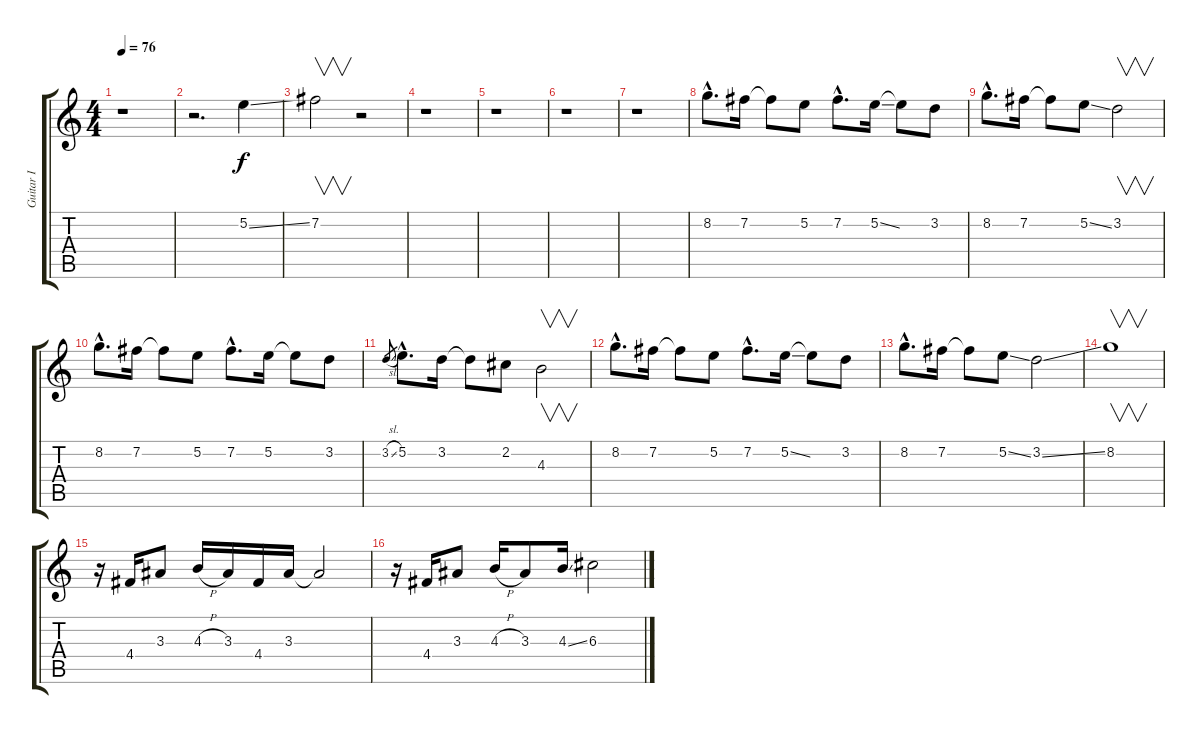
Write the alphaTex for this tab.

\track ("Guitar I" "Guitar I") {instrument distortionguitar}
\staff {score tabs}
\tuning (E4 B3 G3 D3 A2 E2) {hide}
\ts (4 4)
\tempo 76
\clef g2
\ks c
r.1{dy f} |
r.2{d} 5.2{ss}.4 |
7.2.2{v} r.2 |
r.1 |
r.1 |
r.1 |
r.1 |
8.2{hac}.8{d} 7.2.16 7.2{t}.8 5.2.8 7.2{hac}.8{d} 5.2{ss}.16 5.2{t}.8 3.2.8 |
8.2{hac}.8{d} 7.2.16 7.2{t}.8 5.2{ss}.8 3.2.2{v} |
8.2{hac}.8{d} 7.2.16 7.2{t}.8 5.2.8 7.2{hac}.8{d} 5.2.16 5.2{t}.8 3.2.8 |
3.2{sl}.8{gr} 5.2{hac}.8{d} 3.2.16 3.2{t}.8 2.2.8 4.3.2{v} |
8.2{hac}.8{d} 7.2.16 7.2{t}.8 5.2.8 7.2{hac}.8{d} 5.2{ss}.16 5.2{t}.8 3.2.8 |
8.2{hac}.8{d} 7.2.16 7.2{t}.8 5.2{ss}.8 3.2{ss}.2 |
8.2.1{v} |
r.16 4.4.16 3.3.8 4.3{h}.16 3.3.16 4.4.16 3.3.16 3.3{t}.2 |
r.16 4.4.16 3.3.8 4.3{h}.16 3.3.8 4.3{ss}.16 6.3{ss}.2
